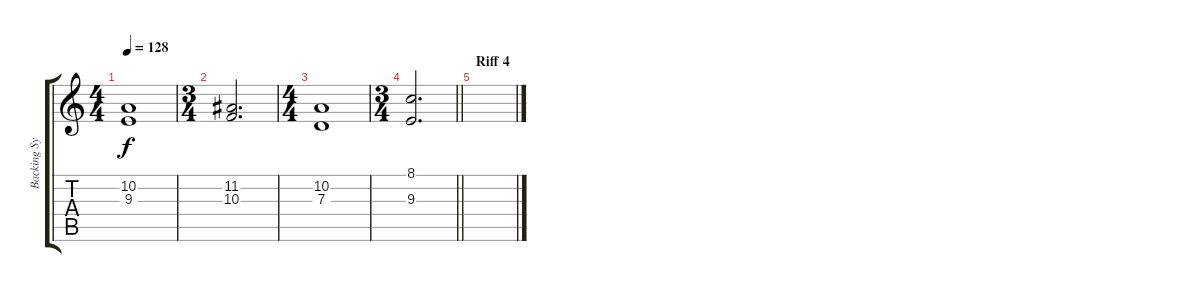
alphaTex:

\track ("Backing Synth" "Backing Sy") {instrument synthstrings2}
\staff {score tabs}
\tuning (E4 B3 G3 D3 A2 E2) {hide}
\ts (4 4)
\tempo 128
\clef g2
\ks c
(10.2 9.3).1{dy f} |
\ts (3 4)
(11.2 10.3).2{d} |
\ts (4 4)
(10.2 7.3).1 |
\ts (3 4)
\barLineRight lightlight
(8.1 9.3).2{d} |
\section ("" "Riff 4")
